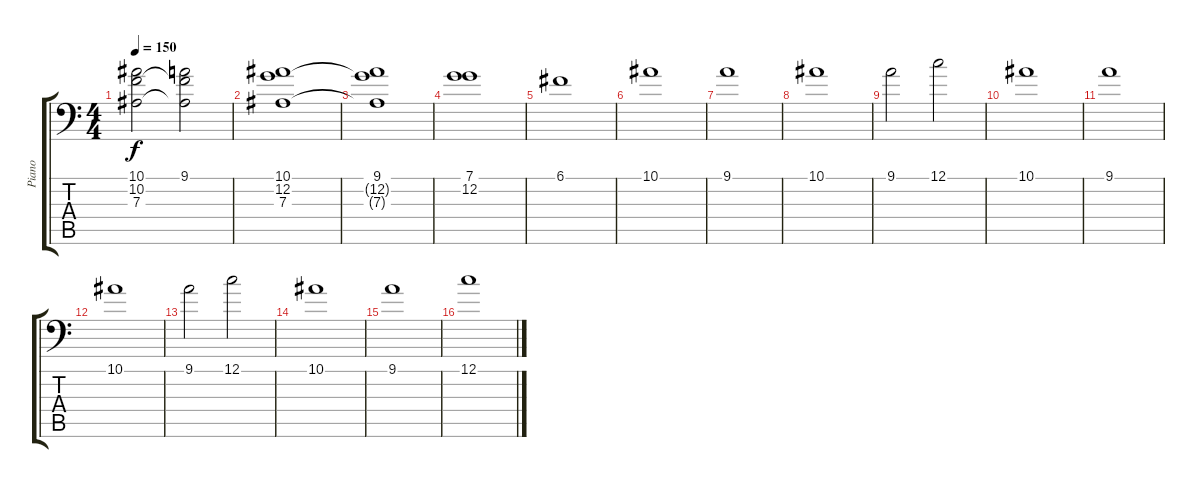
\track ("Piano" "Piano") {instrument acousticgrandpiano}
\staff {score tabs}
\tuning (C4 G3 Eb3 Bb2 F2 Bb1) {hide}
\ts (4 4)
\tempo 150
\clef f4
\ks c
(10.1 10.2{t} 7.3{t}).2{dy f} (9.1 10.2{t} 7.3{t}).2 |
(10.1 12.2 7.3).1 |
(9.1 12.2{t} 7.3{t}).1 |
(7.1 12.2).1 |
6.1.1 |
10.1.1 |
9.1.1 |
10.1.1 |
9.1.2 12.1.2 |
10.1.1 |
9.1.1 |
10.1.1 |
9.1.2 12.1.2 |
10.1.1 |
9.1.1 |
12.1.1
